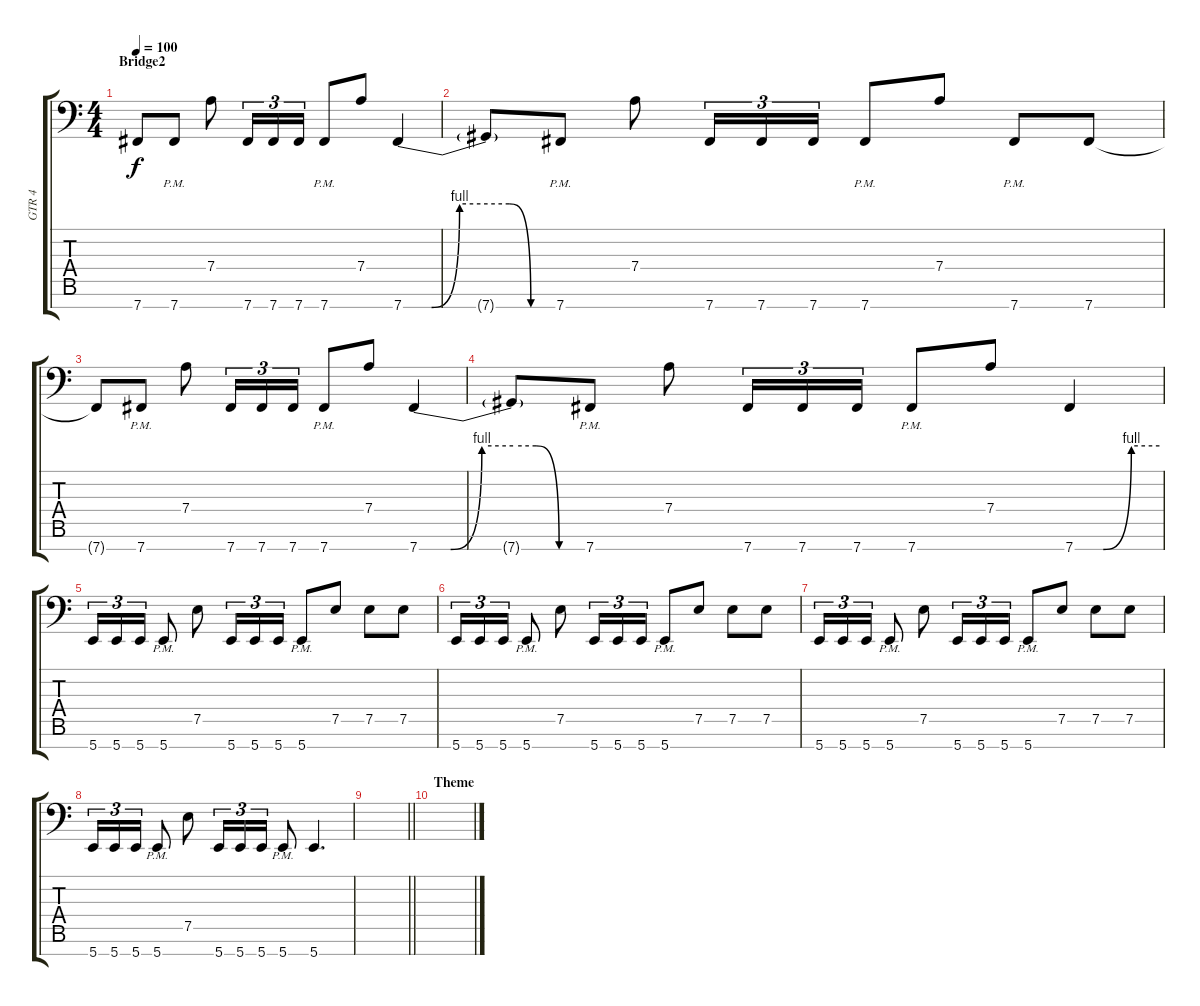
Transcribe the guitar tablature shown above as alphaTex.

\track ("GTR 4" "GTR 4") {instrument overdrivenguitar}
\staff {score tabs}
\tuning (E3 B2 G2 D2 A1 E1 B0) {hide}
\ts (4 4)
\section ("" "Bridge2")
\tempo 100
\clef f4
\ks c
7.7{t}.8{dy f} 7.7{pm}.8{beam Up} 7.4.8 7.7.16{tu (3 2) beam Up} 7.7.16{tu (3 2) beam Up} 7.7.16{tu (3 2) beam Up} 7.7{pm}.8{beam Up} 7.4.8 7.7{be (custom 0 0 20 0 40 4 60 4)}.4{beam Up} |
7.7{be (custom 0 4 20 4 40 0 60 0) t}.8 7.7{pm}.8{beam Up} 7.4.8 7.7.16{tu (3 2) beam Up} 7.7.16{tu (3 2) beam Up} 7.7.16{tu (3 2) beam Up} 7.7{pm}.8{beam Up} 7.4.8 7.7{pm}.8 7.7.8 |
7.7{t}.8 7.7{pm}.8{beam Up} 7.4.8 7.7.16{tu (3 2) beam Up} 7.7.16{tu (3 2) beam Up} 7.7.16{tu (3 2) beam Up} 7.7{pm}.8{beam Up} 7.4.8 7.7{be (custom 0 0 20 0 40 4 60 4)}.4{beam Up} |
7.7{be (custom 0 4 20 4 40 0 60 0) t}.8 7.7{pm}.8{beam Up} 7.4.8 7.7.16{tu (3 2) beam Up} 7.7.16{tu (3 2) beam Up} 7.7.16{tu (3 2) beam Up} 7.7{pm}.8{beam Up} 7.4.8 7.7{be (custom 0 0 20 0 40 4 60 4)}.4 |
5.7.16{tu (3 2) beam Up} 5.7.16{tu (3 2) beam Up} 5.7.16{tu (3 2) beam Up} 5.7{pm}.8{beam Up} 7.5.8 5.7.16{tu (3 2) beam Up} 5.7.16{tu (3 2) beam Up} 5.7.16{tu (3 2) beam Up} 5.7{pm}.8{beam Up} 7.5.8 7.5.8 7.5.8 |
5.7.16{tu (3 2) beam Up} 5.7.16{tu (3 2) beam Up} 5.7.16{tu (3 2) beam Up} 5.7{pm}.8{beam Up} 7.5.8 5.7.16{tu (3 2) beam Up} 5.7.16{tu (3 2) beam Up} 5.7.16{tu (3 2) beam Up} 5.7{pm}.8{beam Up} 7.5.8 7.5.8 7.5.8 |
5.7.16{tu (3 2) beam Up} 5.7.16{tu (3 2) beam Up} 5.7.16{tu (3 2) beam Up} 5.7{pm}.8{beam Up} 7.5.8 5.7.16{tu (3 2) beam Up} 5.7.16{tu (3 2) beam Up} 5.7.16{tu (3 2) beam Up} 5.7{pm}.8{beam Up} 7.5.8 7.5.8 7.5.8 |
5.7.16{tu (3 2) beam Up} 5.7.16{tu (3 2) beam Up} 5.7.16{tu (3 2) beam Up} 5.7{pm}.8{beam Up} 7.5.8 5.7.16{tu (3 2) beam Up} 5.7.16{tu (3 2) beam Up} 5.7.16{tu (3 2) beam Up} 5.7{pm}.8{beam Up} 5.7.4{d beam Up} |
\barLineRight lightlight
|
\section ("" "Theme")
